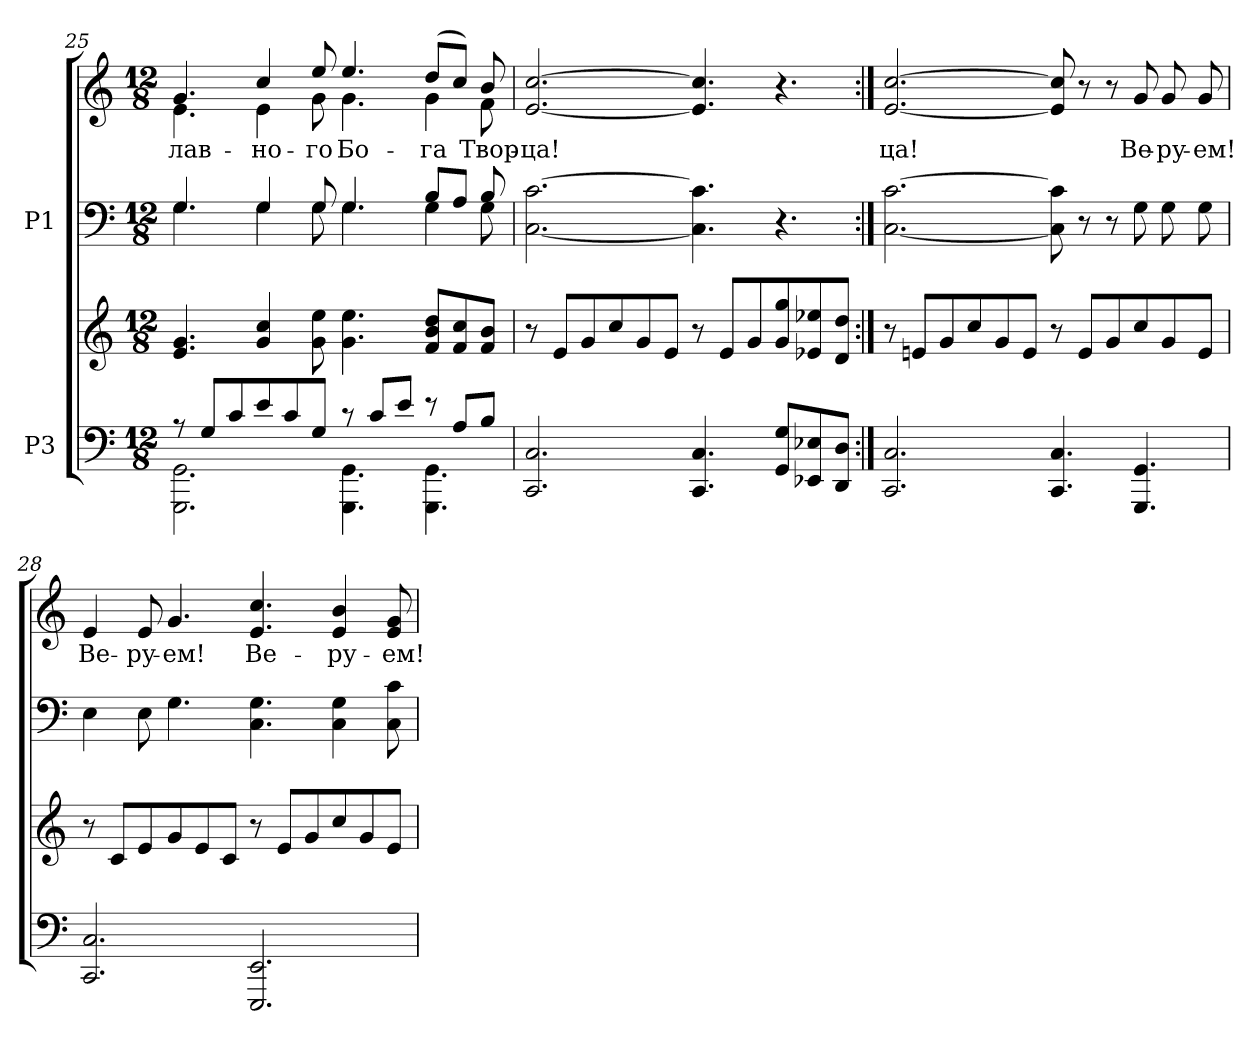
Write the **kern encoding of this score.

**kern	**kern	**kern	**kern	**text
*part2	*part2	*part1	*part1	*part1
*staff4	*staff3	*staff2	*staff1	*staff1
*I"P3	*	*I"P1	*	*
*clefF4	*clefG2	*clefF4	*clefG2	*
*k[]	*k[]	*k[]	*k[]	*
*C:	*C:	*C:	*C:	*
*M12/8	*M12/8	*M12/8	*M12/8	*
=25	=25	=25	=25	=25
*^	*	*^	*	*
!	!	!	!	!	!	!LO:LY:b:color=#000000
*	*	*	*	*	*^	*
8r	2.GGGi\ 2.GGi	4.ei/ 4.gi	4.Gi/	4.Gi\	4.gi/	4.ei\	-лав-
8Gi/L	.	.	.	.	.	.	.
8ci/	.	.	.	.	.	.	.
!	!	!	!	!	!	!	!LO:LY:b:color=#000000
8ei/	.	4gi/ 4cci	4Gi/	4Gi\	4cci/	4ei\	-но-
8ci/	.	.	.	.	.	.	.
!	!	!	!	!	!	!	!LO:LY:b:color=#000000
8Gi/J	.	8gi\ 8eei	8Gi/	8Gi\	8eei/	8gi\	-го
!	!	!	!	!	!	!	!LO:LY:b:color=#000000
8r	4.GGGi\ 4.GGi	4.gi\ 4.eei	4.Gi/	4.Gi\	4.eei/	4.gi\	Бо-
8ci/L	.	.	.	.	.	.	.
8ei/J	.	.	.	.	.	.	.
!	!	!	!	!	!	!	!LO:LY:b:color=#000000
8r	4.GGGi\ 4.GGi	8fi/ 8bi 8ddiL	8Bi/L	4Gi\	(8ddi/L	4gi\	-га
8Ai/L	.	8fi/ 8cci	8Ai/J	.	8cci/J)	.	.
!	!	!	!	!	!	!	!LO:LY:b:color=#000000
8Bi/J	.	8fi/ 8biJ	8Bi/	8Gi\	8bi/	8fi\	Твор-
*	*	*	*v	*v	*	*	*
*v	*v	*	*	*v	*v	*
=26	=26	=26	=26	=26
*	*	*^	*^	*
!	!	!	!	!	!	!LO:LY:b:color=#000000
*	*	*v	*v	*	*	*
*	*	*	*v	*v	*
2.CCi/ 2.Ci	8r	[<2.Ci\ [>2.ci	[<2.ei/ [>2.cci	-ца!
.	8ei/L	.	.	.
.	8gi/	.	.	.
.	8cci/	.	.	.
.	8gi/	.	.	.
.	8ei/J	.	.	.
4.CCi/ 4.Ci	8r	4.Ci\] 4.ci]	4.ei/] 4.cci]	.
.	8ei/L	.	.	.
.	8gi/	.	.	.
8GGi/ 8GiL	8gi/ 8ggi	4.r	4.r	.
8EE-Xi/ 8E-Xi	8e-Xi/ 8ee-Xi	.	.	.
8DDi/ 8DiJ	8di/ 8ddiJ	.	.	.
!!LO:LB:g=z
=27:|!	=27:|!	=27:|!	=27:|!	=27:|!
!	!	!	!	!LO:LY:b:color=#000000
2.CCi/ 2.Ci	8r	[<2.Ci\ [>2.ci	[<2.ei/ [>2.cci	ца!
.	8eni/L	.	.	.
.	8gi/	.	.	.
.	8cci/	.	.	.
.	8gi/	.	.	.
.	8ei/J	.	.	.
4.CCi/ 4.Ci	8r	8Ci\] 8ci]	8ei/] 8cci]	.
.	8ei/L	8r	8r	.
.	8gi/	8r	8r	.
!	!	!	!	!LO:LY:b:color=#000000
4.GGGi/ 4.GGi	8cci/	8Gi\	8gi/	Ве-
!	!	!	!	!LO:LY:b:color=#000000
.	8gi/	8Gi\	8gi/	-ру-
!	!	!	!	!LO:LY:b:color=#000000
.	8ei/J	8Gi\	8gi/	-ем!
=28	=28	=28	=28	=28
!	!	!	!	!LO:LY:b:color=#000000
2.CCi/ 2.Ci	8r	4Ei\	4ei/	Ве-
.	8ci/L	.	.	.
!	!	!	!	!LO:LY:b:color=#000000
.	8ei/	8Ei\	8ei/	-ру-
!	!	!	!	!LO:LY:b:color=#000000
.	8gi/	4.Gi\	4.gi/	-ем!
.	8ei/	.	.	.
.	8ci/J	.	.	.
!	!	!	!	!LO:LY:b:color=#000000
2.EEEi/ 2.EEi	8r	4.Ci\ 4.Gi	4.ei/ 4.cci	Ве-
.	8ei/L	.	.	.
.	8gi/	.	.	.
!	!	!	!	!LO:LY:b:color=#000000
.	8cci/	4Ci\ 4Gi	4ei/ 4bi	-ру-
.	8gi/	.	.	.
!	!	!	!	!LO:LY:b:color=#000000
.	8ei/J	8Ci\ 8ci	8ei/ 8gi	-ем!
=	=	=	=	=
*-	*-	*-	*-	*-
